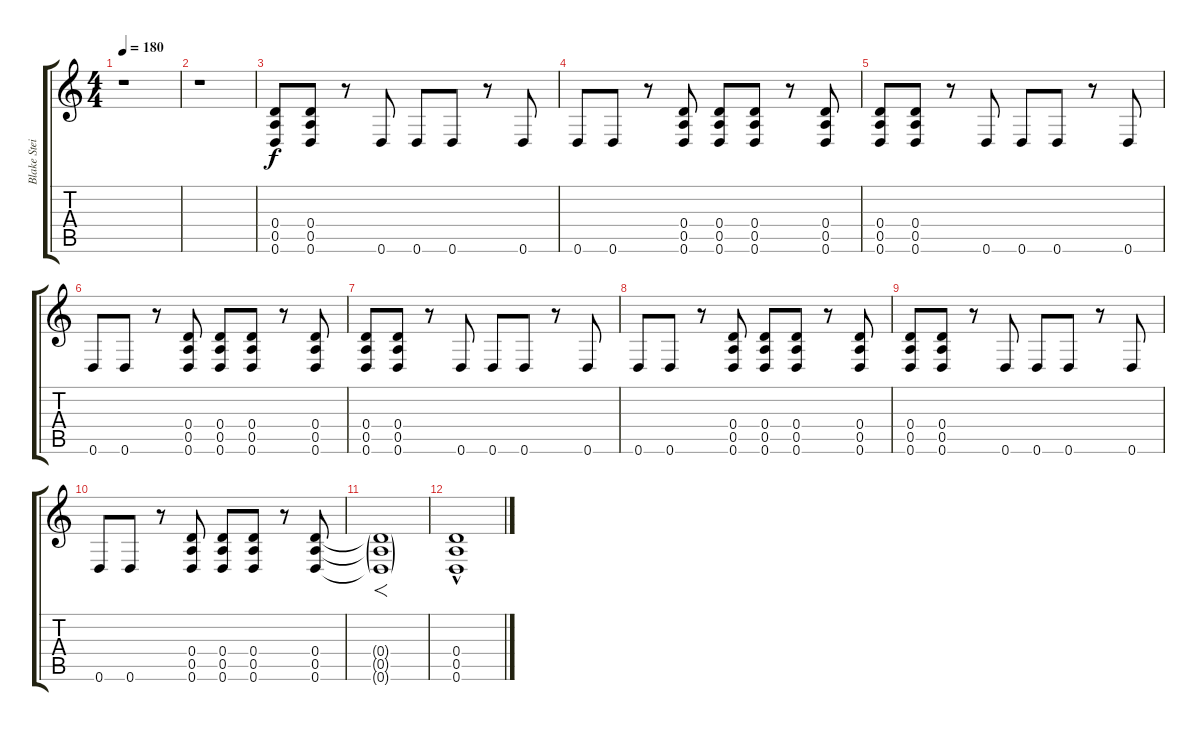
\track ("Blake Steiner" "Blake Stei") {instrument overdrivenguitar}
\staff {score tabs}
\tuning (E4 B3 G3 D3 A2 D2) {hide}
\ts (4 4)
\tempo 180
\clef g2
\ks c
r.1{dy f} |
r.1 |
(0.4 0.5 0.6).8 (0.4 0.5 0.6).8 r.8 0.6.8 0.6.8 0.6.8 r.8 0.6.8 |
0.6.8 0.6.8 r.8 (0.4 0.5 0.6).8 (0.4 0.5 0.6).8 (0.4 0.5 0.6).8 r.8 (0.4 0.5 0.6).8 |
(0.4 0.5 0.6).8 (0.4 0.5 0.6).8 r.8 0.6.8 0.6.8 0.6.8 r.8 0.6.8 |
0.6.8 0.6.8 r.8 (0.4 0.5 0.6).8 (0.4 0.5 0.6).8 (0.4 0.5 0.6).8 r.8 (0.4 0.5 0.6).8 |
(0.4 0.5 0.6).8 (0.4 0.5 0.6).8 r.8 0.6.8 0.6.8 0.6.8 r.8 0.6.8 |
0.6.8 0.6.8 r.8 (0.4 0.5 0.6).8 (0.4 0.5 0.6).8 (0.4 0.5 0.6).8 r.8 (0.4 0.5 0.6).8 |
(0.4 0.5 0.6).8 (0.4 0.5 0.6).8 r.8 0.6.8 0.6.8 0.6.8 r.8 0.6.8 |
0.6.8 0.6.8 r.8 (0.4 0.5 0.6).8 (0.4 0.5 0.6).8 (0.4 0.5 0.6).8 r.8 (0.4 0.5 0.6).8 |
(0.4{g t} 0.5{g t} 0.6{g t}).1{f} |
(0.4{hac} 0.5{hac} 0.6{hac}).1
